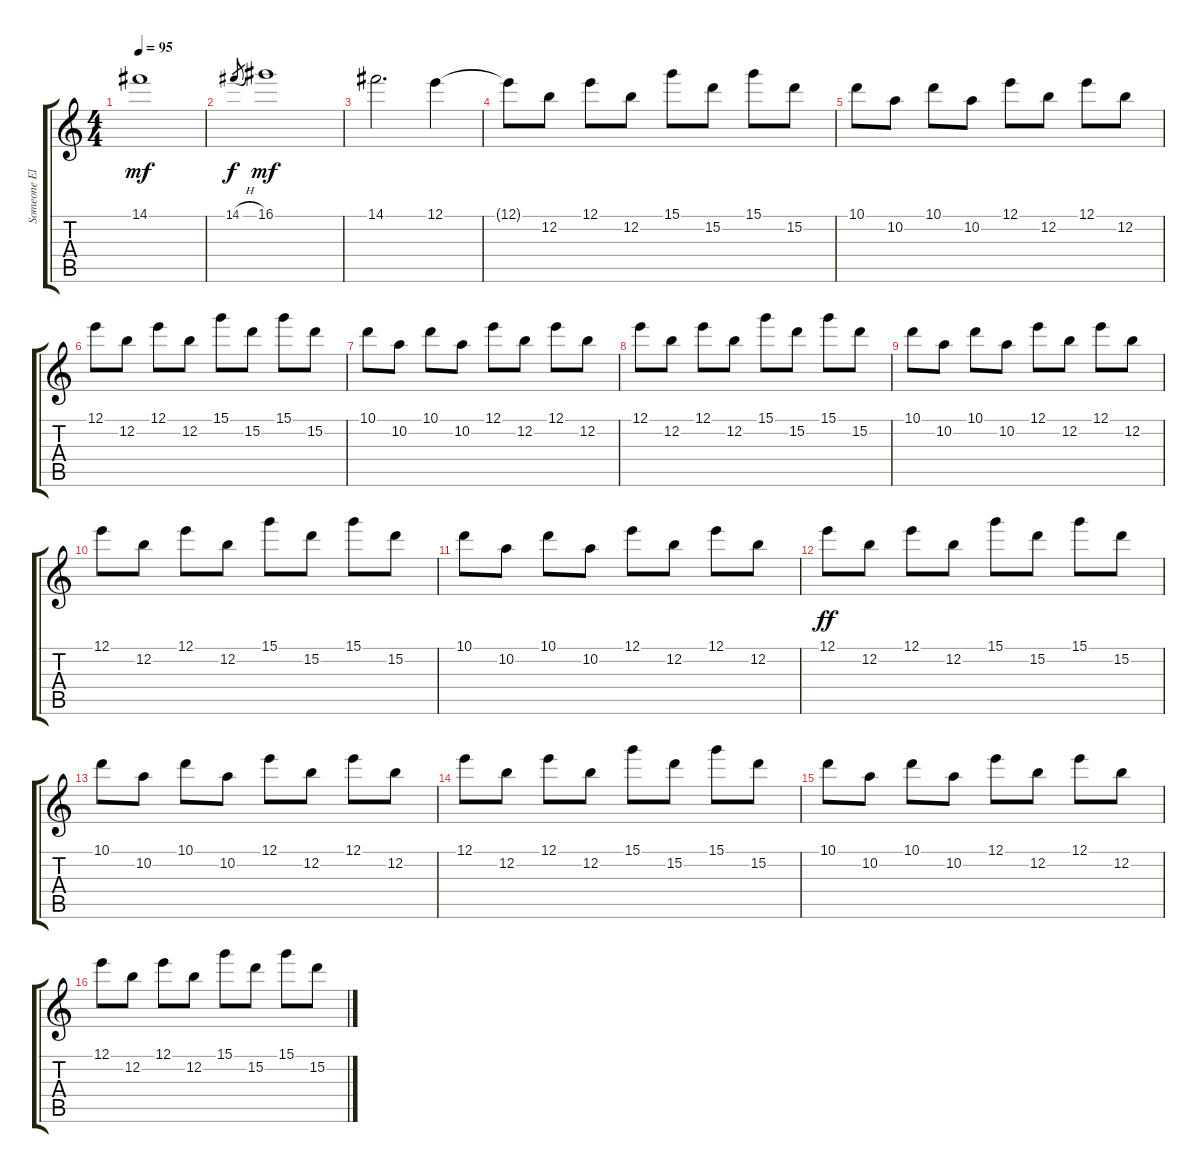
\track ("Someone Else" "Someone El") {instrument electricguitarjazz}
\staff {score tabs}
\tuning (E4 B3 G3 D3 A2 E2) {hide}
\ts (4 4)
\tempo 95
\clef g2
\ks c
14.1.1{dy mf} |
14.1{h}.8{gr dy f} 16.1.1{dy mf} |
14.1.2{d} 12.1.4 |
12.1{t}.8 12.2.8 12.1.8 12.2.8 15.1.8 15.2.8 15.1.8 15.2.8 |
10.1.8 10.2.8 10.1.8 10.2.8 12.1.8 12.2.8 12.1.8 12.2.8 |
12.1.8 12.2.8 12.1.8 12.2.8 15.1.8 15.2.8 15.1.8 15.2.8 |
10.1.8 10.2.8 10.1.8 10.2.8 12.1.8 12.2.8 12.1.8 12.2.8 |
12.1.8 12.2.8 12.1.8 12.2.8 15.1.8 15.2.8 15.1.8 15.2.8 |
10.1.8 10.2.8 10.1.8 10.2.8 12.1.8 12.2.8 12.1.8 12.2.8 |
12.1.8 12.2.8 12.1.8 12.2.8 15.1.8 15.2.8 15.1.8 15.2.8 |
10.1.8 10.2.8 10.1.8 10.2.8 12.1.8 12.2.8 12.1.8 12.2.8 |
12.1.8{dy ff} 12.2.8 12.1.8 12.2.8 15.1.8 15.2.8 15.1.8 15.2.8 |
10.1.8 10.2.8 10.1.8 10.2.8 12.1.8 12.2.8 12.1.8 12.2.8 |
12.1.8 12.2.8 12.1.8 12.2.8 15.1.8 15.2.8 15.1.8 15.2.8 |
10.1.8 10.2.8 10.1.8 10.2.8 12.1.8 12.2.8 12.1.8 12.2.8 |
12.1.8 12.2.8 12.1.8 12.2.8 15.1.8 15.2.8 15.1.8 15.2.8
